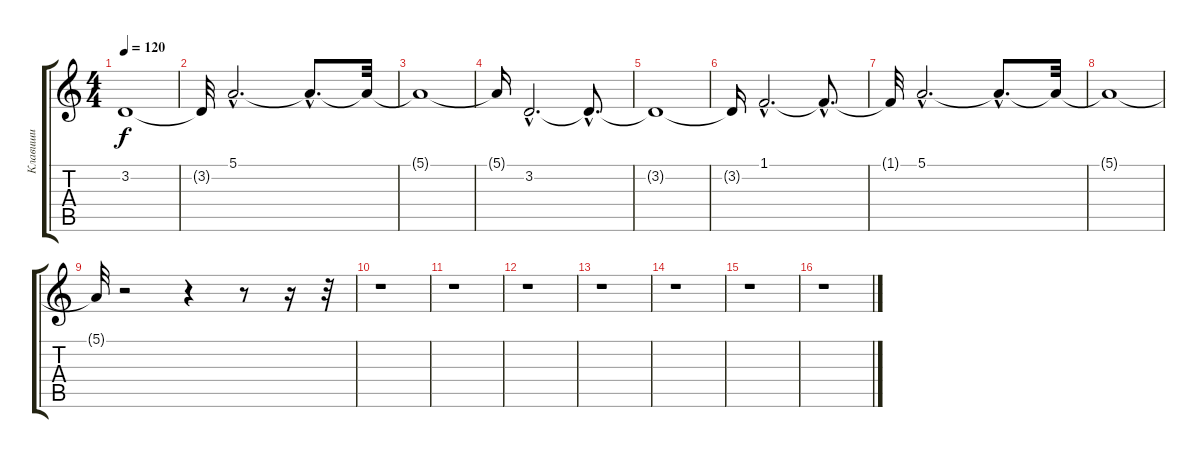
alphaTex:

\track ("Клавиши" "Клавиши") {instrument choiraahs}
\staff {score tabs}
\tuning (E4 B3 G3 D3 A2 E2) {hide}
\ts (4 4)
\tempo 120
\clef g2
\ks c
3.2{t}.1{dy f} |
3.2{t}.32 5.1{hac}.2{d} 5.1{hac t}.8{d} 5.1{t}.32 |
5.1{t}.1 |
5.1{t}.16 3.2{hac}.2{d} 3.2{hac t}.8{d} |
3.2{t}.1 |
3.2{t}.16 1.1{hac}.2{d} 1.1{hac t}.8{d} |
1.1{t}.32 5.1{hac}.2{d} 5.1{hac t}.8{d} 5.1{t}.32 |
5.1{t}.1 |
5.1{t}.32 r.2 r.4 r.8 r.16 r.32 |
r.1 |
r.1 |
r.1 |
r.1 |
r.1 |
r.1 |
r.1
